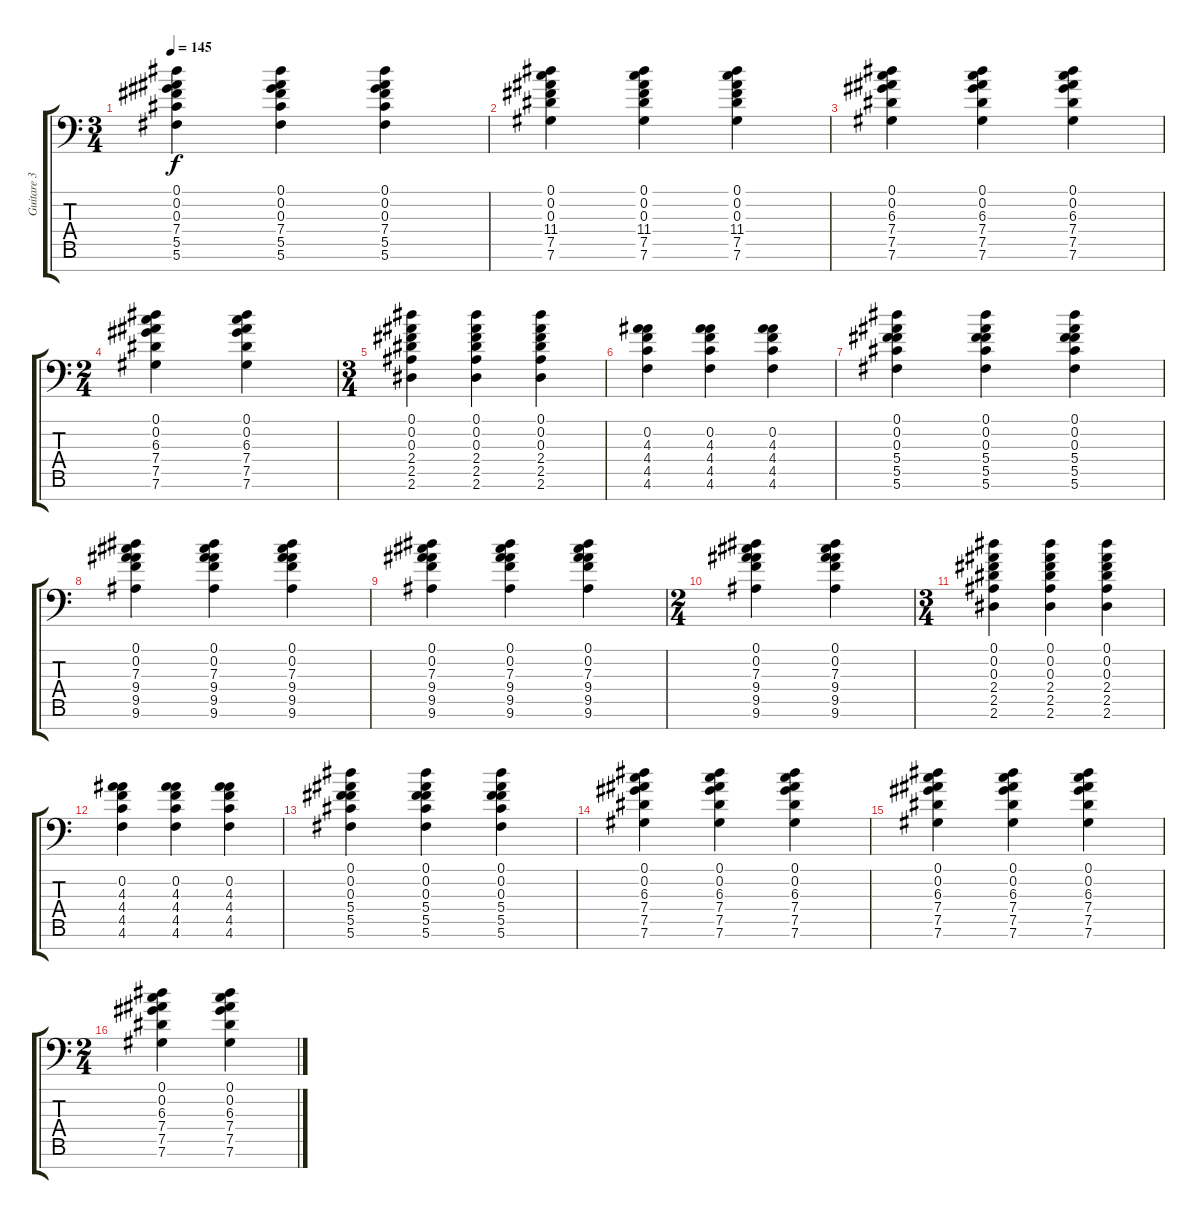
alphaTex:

\track ("Guitare 3 (Jake)" "Guitare 3 ") {instrument distortionguitar}
\staff {score tabs}
\tuning (Eb4 Bb3 Gb3 Db3 Ab2 Db2 Bb1) {hide}
\ts (3 4)
\tempo 145
\clef f4
\ks c
(0.1 0.2 0.3 7.4 5.5 5.6).4{dy f} (0.1 0.2 0.3 7.4 5.5 5.6).4 (0.1 0.2 0.3 7.4 5.5 5.6).4 |
(0.1 0.2 0.3 11.4 7.5 7.6).4 (0.1 0.2 0.3 11.4 7.5 7.6).4 (0.1 0.2 0.3 11.4 7.5 7.6).4 |
(0.1 0.2 6.3 7.4 7.5 7.6).4 (0.1 0.2 6.3 7.4 7.5 7.6).4 (0.1 0.2 6.3 7.4 7.5 7.6).4 |
\ts (2 4)
(0.1 0.2 6.3 7.4 7.5 7.6).4 (0.1 0.2 6.3 7.4 7.5 7.6).4 |
\ts (3 4)
(0.1 0.2 0.3 2.4 2.5 2.6).4 (0.1 0.2 0.3 2.4 2.5 2.6).4 (0.1 0.2 0.3 2.4 2.5 2.6).4 |
(0.2 4.3 4.4 4.5 4.6).4 (0.2 4.3 4.4 4.5 4.6).4 (0.2 4.3 4.4 4.5 4.6).4 |
(0.1 0.2 0.3 5.4 5.5 5.6).4 (0.1 0.2 0.3 5.4 5.5 5.6).4 (0.1 0.2 0.3 5.4 5.5 5.6).4 |
(0.1 0.2 7.3 9.4 9.5 9.6).4 (0.1 0.2 7.3 9.4 9.5 9.6).4 (0.1 0.2 7.3 9.4 9.5 9.6).4 |
(0.1 0.2 7.3 9.4 9.5 9.6).4 (0.1 0.2 7.3 9.4 9.5 9.6).4 (0.1 0.2 7.3 9.4 9.5 9.6).4 |
\ts (2 4)
(0.1 0.2 7.3 9.4 9.5 9.6).4 (0.1 0.2 7.3 9.4 9.5 9.6).4 |
\ts (3 4)
(0.1 0.2 0.3 2.4 2.5 2.6).4 (0.1 0.2 0.3 2.4 2.5 2.6).4 (0.1 0.2 0.3 2.4 2.5 2.6).4 |
(0.2 4.3 4.4 4.5 4.6).4 (0.2 4.3 4.4 4.5 4.6).4 (0.2 4.3 4.4 4.5 4.6).4 |
(0.1 0.2 0.3 5.4 5.5 5.6).4 (0.1 0.2 0.3 5.4 5.5 5.6).4 (0.1 0.2 0.3 5.4 5.5 5.6).4 |
(0.1 0.2 6.3 7.4 7.5 7.6).4 (0.1 0.2 6.3 7.4 7.5 7.6).4 (0.1 0.2 6.3 7.4 7.5 7.6).4 |
(0.1 0.2 6.3 7.4 7.5 7.6).4 (0.1 0.2 6.3 7.4 7.5 7.6).4 (0.1 0.2 6.3 7.4 7.5 7.6).4 |
\ts (2 4)
(0.1 0.2 6.3 7.4 7.5 7.6).4 (0.1 0.2 6.3 7.4 7.5 7.6).4
